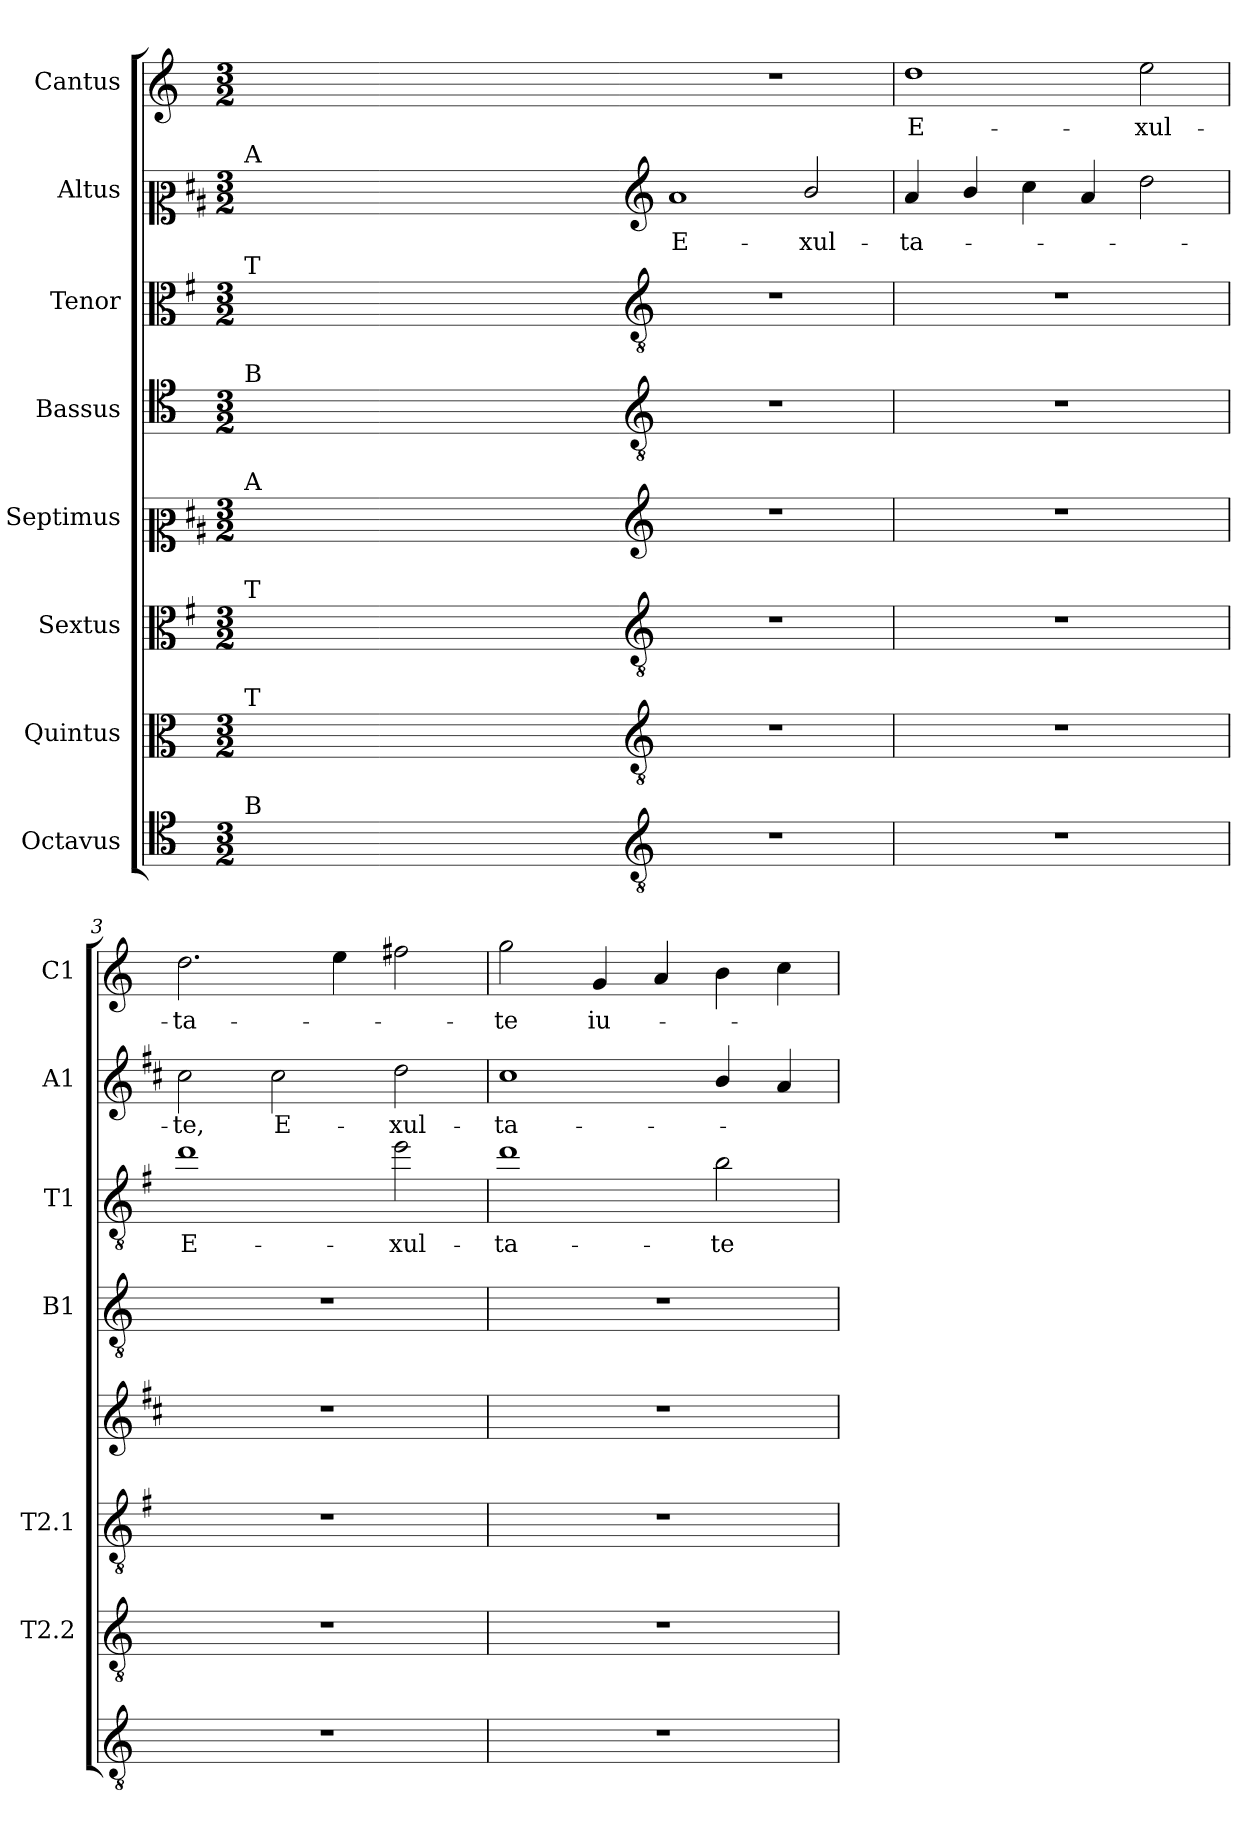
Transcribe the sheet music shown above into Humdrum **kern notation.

**kern	**kern	**kern	**kern	**kern	**kern	**text	**kern	**text	**kern	**text
*part8	*part7	*part6	*part5	*part4	*part3	*part3	*part2	*part2	*part1	*part1
*staff8	*staff7	*staff6	*staff5	*staff4	*staff3	*staff3	*staff2	*staff2	*staff1	*staff1
*I"Octavus	*I"Quintus	*I"Sextus	*I"Septimus	*I"Bassus	*I"Tenor	*	*I"Altus	*	*I"Cantus	*
*	*I'T2.2	*I'T2.1	*	*I'B1	*I'T1	*	*I'A1	*	*I'C1	*
*clefC4	*clefC3	*clefC3	*clefC2	*clefC4	*clefC3	*	*clefC2	*	*clefG2	*
*	*	*ITrd4c7	*ITrd1c2	*	*ITrd4c7	*	*ITrd1c2	*	*	*
*k[]	*k[]	*k[]	*k[]	*k[]	*k[]	*	*k[]	*	*k[]	*
*C:	*C:	*C:	*C:	*C:	*C:	*	*C:	*	*C:	*
*M3/2	*M3/2	*M3/2	*M3/2	*M3/2	*M3/2	*	*M3/2	*	*M3/2	*
=	=	=	=	=	=	=	=	=	=	=
!	!	!	!	!	!	!	!LO:TX:a:t=A	!	!	!
!	!	!	!	!	!LO:TX:a:t=T	!	!	!	!	!
!	!	!	!	!LO:TX:a:t=B	!	!	!	!	!	!
!	!	!	!LO:TX:a:t=A	!	!	!	!	!	!	!
!	!	!LO:TX:a:t=T	!	!	!	!	!	!	!	!
!	!LO:TX:a:t=T	!	!	!	!	!	!	!	!	!
!LO:TX:a:t=B	!	!	!	!	!	!	!	!	!	!
1ryy	1ryy	1ryy	1ryy	1ryy	1ryy	.	1ryy	.	1ryy	.
=1X-	=1X-	=1X-	=1X-	=1X-	=1X-	=1X-	=1X-	=1X-	=1X-	=1X-
4ryy	4ryy	4ryy	4ryy	4ryy	4ryy	.	4ryy	.	4ryy	.
4ryy	4ryy	4ryy	4ryy	4ryy	4ryy	.	4ryy	.	4ryy	.
4ryy	4ryy	4ryy	4ryy	4ryy	4ryy	.	4ryy	.	4ryy	.
4ryy	4ryy	4ryy	4ryy	4ryy	4ryy	.	4ryy	.	4ryy	.
=1-	=1-	=1-	=1-	=1-	=1-	=1-	=1-	=1-	=1-	=1-
*clefGv2	*clefGv2	*clefGv2	*clefG2	*clefGv2	*clefGv2	*	*clefG2	*	*	*
!	!	!	!	!	!	!	!	!LO:LY:b	!	!
1.r	1.r	1.r	1.r	1.r	1.r	.	1g	E-	1.r	.
!	!	!	!	!	!	!	!	!LO:LY:b	!	!
.	.	.	.	.	.	.	2a/	-xul-	.	.
=2	=2	=2	=2	=2	=2	=2	=2	=2	=2	=2
!	!	!	!	!	!	!	!	!LO:LY:b	!	!LO:LY:b
1.r	1.r	1.r	1.r	1.r	1.r	.	4g/	-ta-	1dd	E-
.	.	.	.	.	.	.	4a/	.	.	.
.	.	.	.	.	.	.	4b\	.	.	.
.	.	.	.	.	.	.	4g/	.	.	.
!	!	!	!	!	!	!	!	!	!	!LO:LY:b
.	.	.	.	.	.	.	2cc\	.	2ee\	-xul-
=3	=3	=3	=3	=3	=3	=3	=3	=3	=3	=3
!	!	!	!	!	!	!LO:LY:b	!	!LO:LY:b	!	!LO:LY:b
1.r	1.r	1.r	1.r	1.r	1g	E-	2b\	-te,	2.dd\	-ta-
!	!	!	!	!	!	!	!	!LO:LY:b	!	!
.	.	.	.	.	.	.	2b\	E-	.	.
.	.	.	.	.	.	.	.	.	4ee\	.
!	!	!	!	!	!	!LO:LY:b	!	!LO:LY:b	!	!
.	.	.	.	.	2a\	-xul-	2cc\	-xul-	2ff#X\	.
=4	=4	=4	=4	=4	=4	=4	=4	=4	=4	=4
!	!	!	!	!	!	!LO:LY:b	!	!LO:LY:b	!	!LO:LY:b
1.r	1.r	1.r	1.r	1.r	1g	-ta-	1b	-ta-	2gg\	-te
!	!	!	!	!	!	!	!	!	!	!LO:LY:b
.	.	.	.	.	.	.	.	.	4g/	iu-
.	.	.	.	.	.	.	.	.	4a/	.
!	!	!	!	!	!	!LO:LY:b	!	!	!	!
.	.	.	.	.	2e\	-te	4a/	.	4b\	.
.	.	.	.	.	.	.	4g/	.	4cc\	.
=	=	=	=	=	=	=	=	=	=	=
*-	*-	*-	*-	*-	*-	*-	*-	*-	*-	*-
